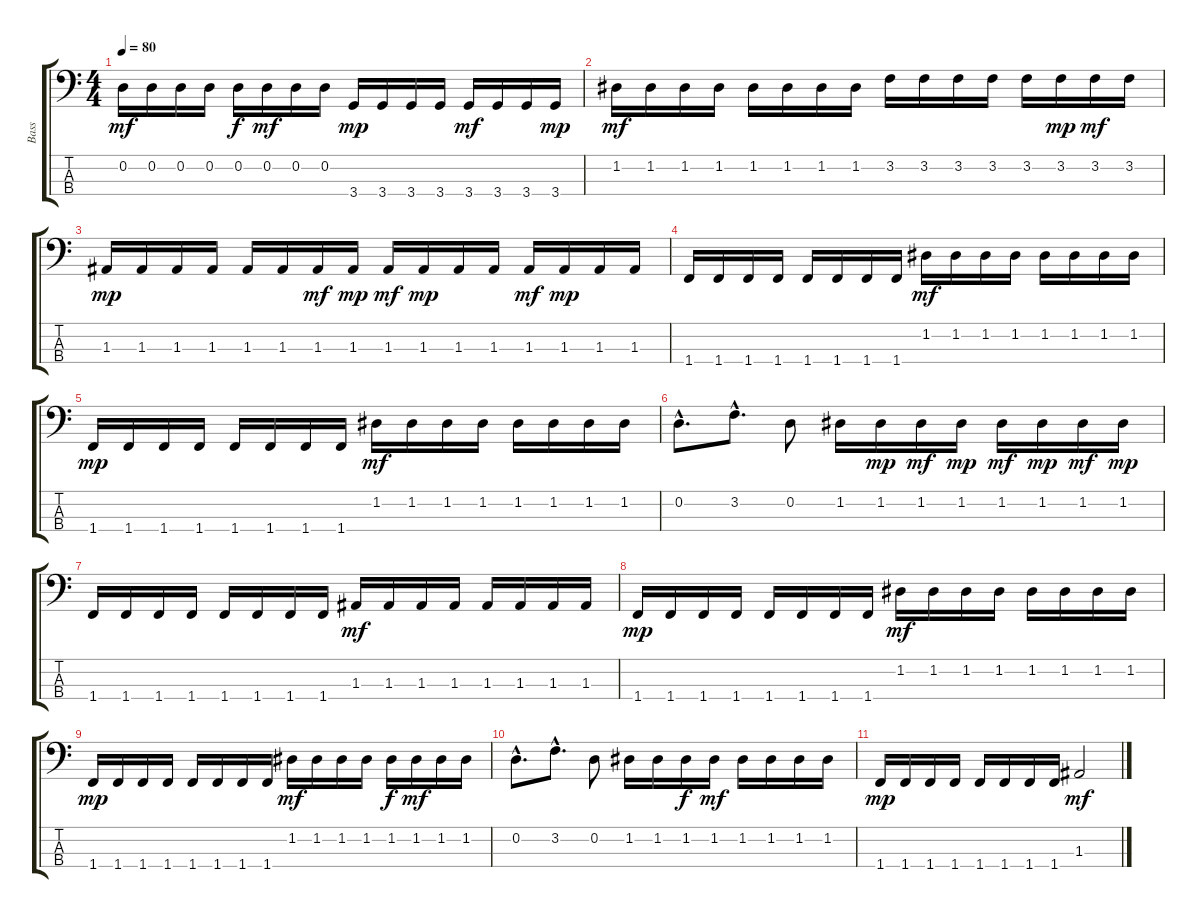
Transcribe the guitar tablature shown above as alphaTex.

\track ("Bass" "Bass") {instrument electricbasspick}
\staff {score tabs}
\tuning (G2 D2 A1 E1) {hide}
\ts (4 4)
\tempo 80
\clef f4
\ks c
0.2.16{dy mf} 0.2.16 0.2.16 0.2.16 0.2.16{dy f} 0.2.16{dy mf} 0.2.16 0.2.16 3.4.16{dy mp} 3.4.16 3.4.16 3.4.16 3.4.16{dy mf} 3.4.16 3.4.16 3.4.16{dy mp} |
1.2.16{dy mf} 1.2.16 1.2.16 1.2.16 1.2.16 1.2.16 1.2.16 1.2.16 3.2.16 3.2.16 3.2.16 3.2.16 3.2.16 3.2.16{dy mp} 3.2.16{dy mf} 3.2.16 |
1.3.16{dy mp} 1.3.16 1.3.16 1.3.16 1.3.16 1.3.16 1.3.16{dy mf} 1.3.16{dy mp} 1.3.16{dy mf} 1.3.16{dy mp} 1.3.16 1.3.16 1.3.16{dy mf} 1.3.16{dy mp} 1.3.16 1.3.16 |
1.4.16 1.4.16 1.4.16 1.4.16 1.4.16 1.4.16 1.4.16 1.4.16 1.2.16{dy mf} 1.2.16 1.2.16 1.2.16 1.2.16 1.2.16 1.2.16 1.2.16 |
1.4.16{dy mp} 1.4.16 1.4.16 1.4.16 1.4.16 1.4.16 1.4.16 1.4.16 1.2.16{dy mf} 1.2.16 1.2.16 1.2.16 1.2.16 1.2.16 1.2.16 1.2.16 |
0.2{hac}.8{d} 3.2{hac}.8{d} 0.2.8 1.2.16 1.2.16{dy mp} 1.2.16{dy mf} 1.2.16{dy mp} 1.2.16{dy mf} 1.2.16{dy mp} 1.2.16{dy mf} 1.2.16{dy mp} |
1.4.16 1.4.16 1.4.16 1.4.16 1.4.16 1.4.16 1.4.16 1.4.16 1.3.16{dy mf} 1.3.16 1.3.16 1.3.16 1.3.16 1.3.16 1.3.16 1.3.16 |
1.4.16{dy mp} 1.4.16 1.4.16 1.4.16 1.4.16 1.4.16 1.4.16 1.4.16 1.2.16{dy mf} 1.2.16 1.2.16 1.2.16 1.2.16 1.2.16 1.2.16 1.2.16 |
1.4.16{dy mp} 1.4.16 1.4.16 1.4.16 1.4.16 1.4.16 1.4.16 1.4.16 1.2.16{dy mf} 1.2.16 1.2.16 1.2.16 1.2.16{dy f} 1.2.16{dy mf} 1.2.16 1.2.16 |
0.2{hac}.8{d} 3.2{hac}.8{d} 0.2.8 1.2.16 1.2.16 1.2.16{dy f} 1.2.16{dy mf} 1.2.16 1.2.16 1.2.16 1.2.16 |
1.4.16{dy mp} 1.4.16 1.4.16 1.4.16 1.4.16 1.4.16 1.4.16 1.4.16 1.3.2{dy mf}
